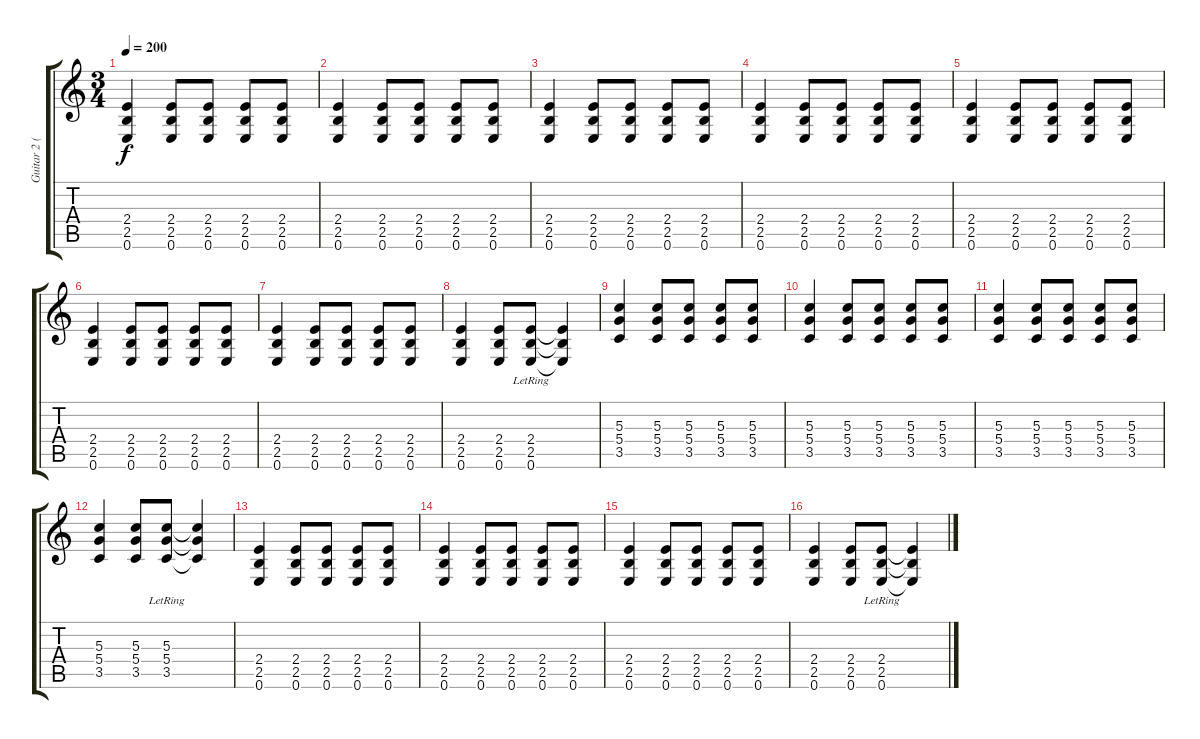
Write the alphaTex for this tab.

\track ("Guitar 2 (Disto)" "Guitar 2 (") {instrument distortionguitar}
\staff {score tabs}
\tuning (E4 B3 G3 D3 A2 E2) {hide}
\ts (3 4)
\tempo 200
\clef g2
\ks c
(2.4 2.5 0.6).4{dy f} (2.4 2.5 0.6).8 (2.4 2.5 0.6).8 (2.4 2.5 0.6).8 (2.4 2.5 0.6).8 |
(2.4 2.5 0.6).4 (2.4 2.5 0.6).8 (2.4 2.5 0.6).8 (2.4 2.5 0.6).8 (2.4 2.5 0.6).8 |
(2.4 2.5 0.6).4 (2.4 2.5 0.6).8 (2.4 2.5 0.6).8 (2.4 2.5 0.6).8 (2.4 2.5 0.6).8 |
(2.4 2.5 0.6).4 (2.4 2.5 0.6).8 (2.4 2.5 0.6).8 (2.4 2.5 0.6).8 (2.4 2.5 0.6).8 |
(2.4 2.5 0.6).4 (2.4 2.5 0.6).8 (2.4 2.5 0.6).8 (2.4 2.5 0.6).8 (2.4 2.5 0.6).8 |
(2.4 2.5 0.6).4 (2.4 2.5 0.6).8 (2.4 2.5 0.6).8 (2.4 2.5 0.6).8 (2.4 2.5 0.6).8 |
(2.4 2.5 0.6).4 (2.4 2.5 0.6).8 (2.4 2.5 0.6).8 (2.4 2.5 0.6).8 (2.4 2.5 0.6).8 |
(2.4 2.5 0.6).4 (2.4 2.5 0.6).8 (2.4 2.5{lr} 0.6{lr}).8 (2.4{t} 2.5{t} 0.6{t}).4 |
(5.3 5.4 3.5).4 (5.3 5.4 3.5).8 (5.3 5.4 3.5).8 (5.3 5.4 3.5).8 (5.3 5.4 3.5).8 |
(5.3 5.4 3.5).4 (5.3 5.4 3.5).8 (5.3 5.4 3.5).8 (5.3 5.4 3.5).8 (5.3 5.4 3.5).8 |
(5.3 5.4 3.5).4 (5.3 5.4 3.5).8 (5.3 5.4 3.5).8 (5.3 5.4 3.5).8 (5.3 5.4 3.5).8 |
(5.3 5.4 3.5).4 (5.3 5.4 3.5).8 (5.3 5.4 3.5{lr}).8 (5.3{t} 5.4{t} 3.5{t}).4 |
(2.4 2.5 0.6).4 (2.4 2.5 0.6).8 (2.4 2.5 0.6).8 (2.4 2.5 0.6).8 (2.4 2.5 0.6).8 |
(2.4 2.5 0.6).4 (2.4 2.5 0.6).8 (2.4 2.5 0.6).8 (2.4 2.5 0.6).8 (2.4 2.5 0.6).8 |
(2.4 2.5 0.6).4 (2.4 2.5 0.6).8 (2.4 2.5 0.6).8 (2.4 2.5 0.6).8 (2.4 2.5 0.6).8 |
(2.4 2.5 0.6).4 (2.4 2.5 0.6).8 (2.4 2.5{lr} 0.6{lr}).8 (2.4{t} 2.5{t} 0.6{t}).4
